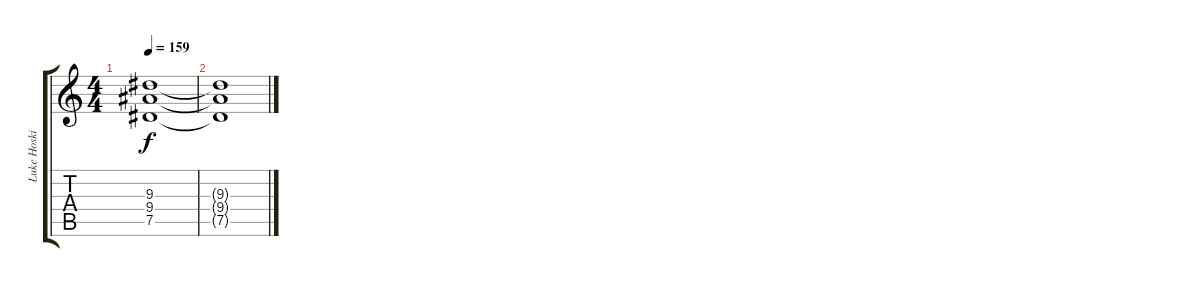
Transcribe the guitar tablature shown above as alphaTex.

\track ("Luke Hoskin" "Luke Hoski") {instrument overdrivenguitar}
\staff {score tabs}
\tuning (Eb4 Bb3 Gb3 Db3 Ab2 Eb2) {hide}
\ts (4 4)
\tempo 159
\clef g2
\ks c
(9.3{t} 9.4{t} 7.5{t}).1{dy f volume 0} |
(9.3{t} 9.4{t} 7.5{t}).1
